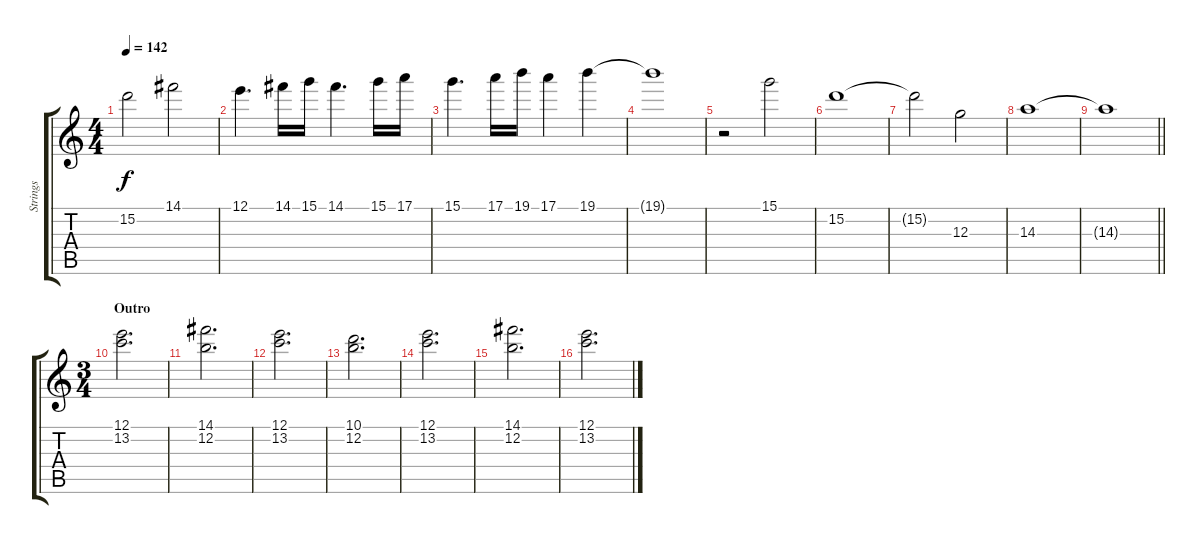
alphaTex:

\track ("Strings" "Strings") {instrument stringensemble1}
\staff {score tabs}
\tuning (E5 B4 G4 D4 A3 E3) {hide}
\ts (4 4)
\tempo 142
\clef g2
\ks c
15.2{t}.2{dy f} 14.1.2 |
12.1.4{d} 14.1.16 15.1.16 14.1.4{d} 15.1.16 17.1.16 |
15.1.4{d} 17.1.16 19.1.16 17.1.4 19.1.4 |
19.1{t}.1 |
r.2 15.1.2 |
15.2.1 |
15.2{t}.2 12.3.2 |
14.3.1 |
\barLineRight lightlight
14.3{t}.1 |
\ts (3 4)
\section ("" "Outro")
(12.1 13.2).2{d volume 10} |
(14.1 12.2).2{d} |
(12.1 13.2).2{d} |
(10.1 12.2).2{d} |
(12.1 13.2).2{d} |
(14.1 12.2).2{d} |
(12.1 13.2).2{d}
